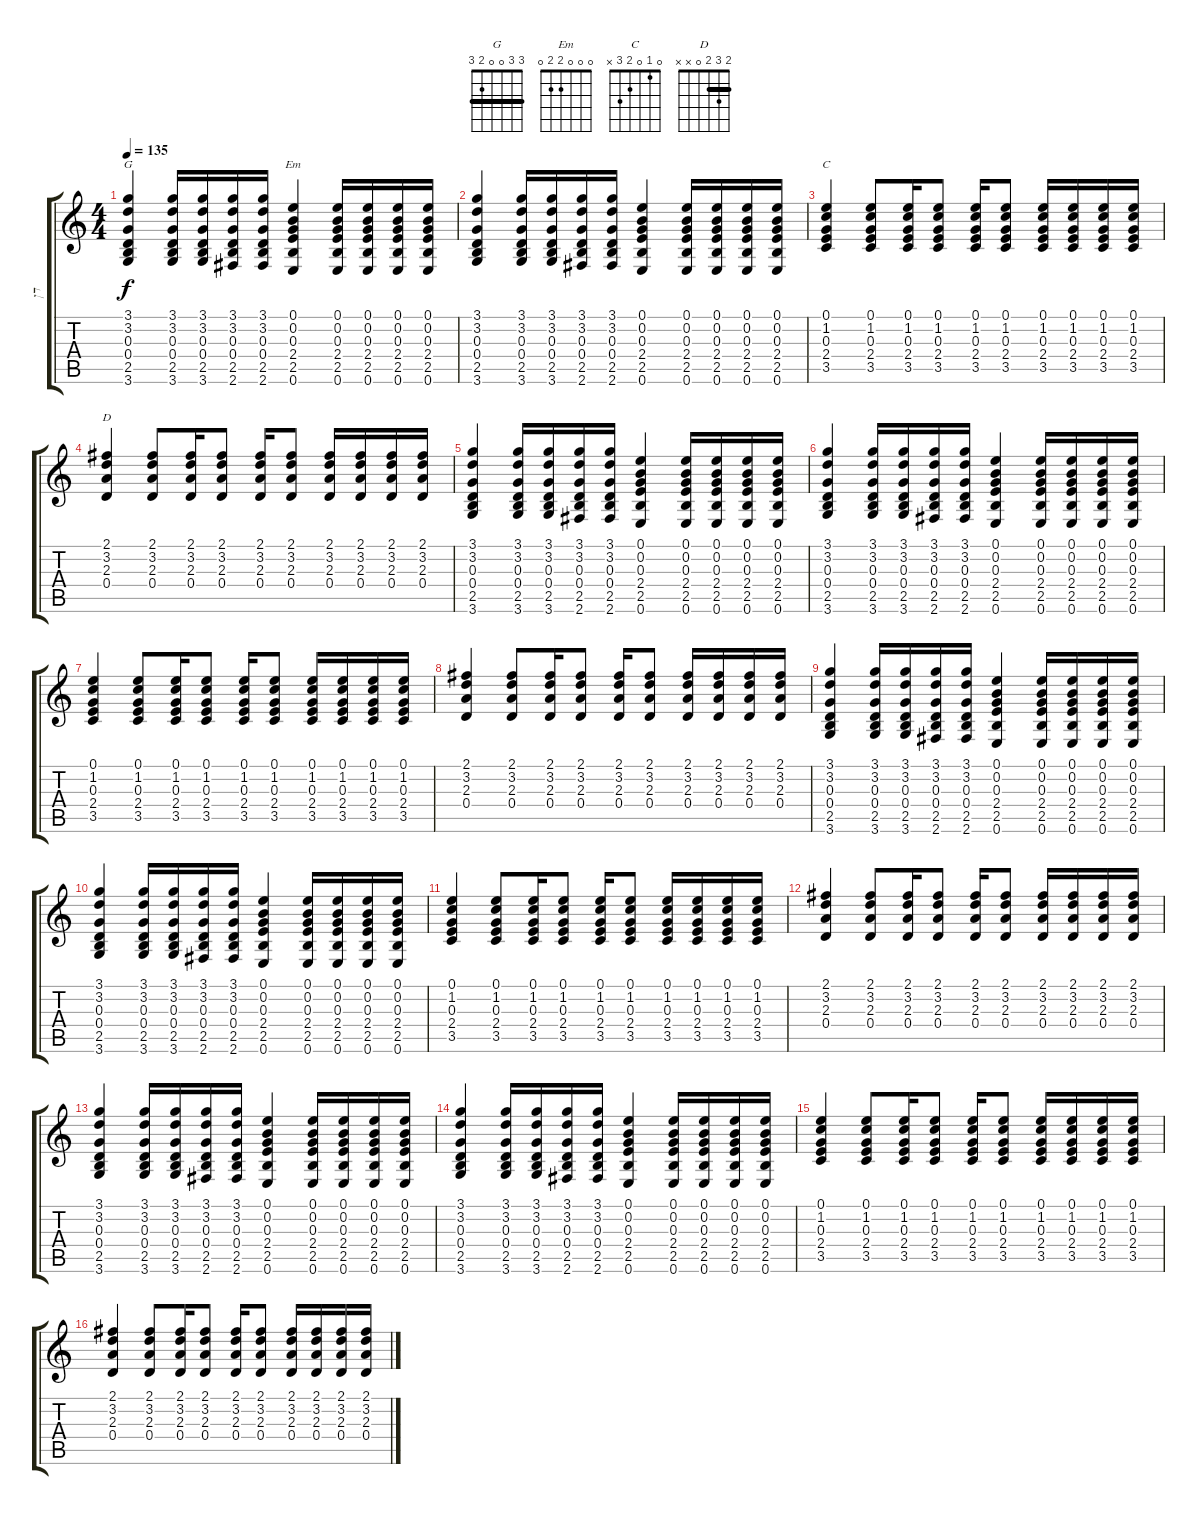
\track ("דן" "דן") {instrument acousticguitarnylon}
\staff {score tabs}
\tuning (E4 B3 G3 D3 A2 E2) {hide}
\chord ("G" 3 3 0 0 2 3) {barre 3}
\chord ("Em" 0 0 0 2 2 0)
\chord ("C" 0 1 0 2 3 x)
\chord ("D" 2 3 2 0 x x) {barre 2}
\ts (4 4)
\tempo 135
\clef g2
\ks c
(3.1 3.2 0.3 0.4 2.5 3.6).4{ch "G" dy f} (3.1 3.2 0.3 0.4 2.5 3.6).16 (3.1 3.2 0.3 0.4 2.5 3.6).16 (3.1 3.2 0.3 0.4 2.5 2.6).16 (3.1 3.2 0.3 0.4 2.5 2.6).16 (0.1 0.2 0.3 2.4 2.5 0.6).4{ch "Em"} (0.1 0.2 0.3 2.4 2.5 0.6).16 (0.1 0.2 0.3 2.4 2.5 0.6).16 (0.1 0.2 0.3 2.4 2.5 0.6).16 (0.1 0.2 0.3 2.4 2.5 0.6).16 |
(3.1 3.2 0.3 0.4 2.5 3.6).4 (3.1 3.2 0.3 0.4 2.5 3.6).16 (3.1 3.2 0.3 0.4 2.5 3.6).16 (3.1 3.2 0.3 0.4 2.5 2.6).16 (3.1 3.2 0.3 0.4 2.5 2.6).16 (0.1 0.2 0.3 2.4 2.5 0.6).4 (0.1 0.2 0.3 2.4 2.5 0.6).16 (0.1 0.2 0.3 2.4 2.5 0.6).16 (0.1 0.2 0.3 2.4 2.5 0.6).16 (0.1 0.2 0.3 2.4 2.5 0.6).16 |
(0.1 1.2 0.3 2.4 3.5).4{ch "C"} (0.1 1.2 0.3 2.4 3.5).8 (0.1 1.2 0.3 2.4 3.5).16 (0.1 1.2 0.3 2.4 3.5).8 (0.1 1.2 0.3 2.4 3.5).16 (0.1 1.2 0.3 2.4 3.5).8 (0.1 1.2 0.3 2.4 3.5).16 (0.1 1.2 0.3 2.4 3.5).16 (0.1 1.2 0.3 2.4 3.5).16 (0.1 1.2 0.3 2.4 3.5).16 |
(2.1 3.2 2.3 0.4).4{ch "D"} (2.1 3.2 2.3 0.4).8 (2.1 3.2 2.3 0.4).16 (2.1 3.2 2.3 0.4).8 (2.1 3.2 2.3 0.4).16 (2.1 3.2 2.3 0.4).8 (2.1 3.2 2.3 0.4).16 (2.1 3.2 2.3 0.4).16 (2.1 3.2 2.3 0.4).16 (2.1 3.2 2.3 0.4).16 |
(3.1 3.2 0.3 0.4 2.5 3.6).4 (3.1 3.2 0.3 0.4 2.5 3.6).16 (3.1 3.2 0.3 0.4 2.5 3.6).16 (3.1 3.2 0.3 0.4 2.5 2.6).16 (3.1 3.2 0.3 0.4 2.5 2.6).16 (0.1 0.2 0.3 2.4 2.5 0.6).4 (0.1 0.2 0.3 2.4 2.5 0.6).16 (0.1 0.2 0.3 2.4 2.5 0.6).16 (0.1 0.2 0.3 2.4 2.5 0.6).16 (0.1 0.2 0.3 2.4 2.5 0.6).16 |
(3.1 3.2 0.3 0.4 2.5 3.6).4 (3.1 3.2 0.3 0.4 2.5 3.6).16 (3.1 3.2 0.3 0.4 2.5 3.6).16 (3.1 3.2 0.3 0.4 2.5 2.6).16 (3.1 3.2 0.3 0.4 2.5 2.6).16 (0.1 0.2 0.3 2.4 2.5 0.6).4 (0.1 0.2 0.3 2.4 2.5 0.6).16 (0.1 0.2 0.3 2.4 2.5 0.6).16 (0.1 0.2 0.3 2.4 2.5 0.6).16 (0.1 0.2 0.3 2.4 2.5 0.6).16 |
(0.1 1.2 0.3 2.4 3.5).4 (0.1 1.2 0.3 2.4 3.5).8 (0.1 1.2 0.3 2.4 3.5).16 (0.1 1.2 0.3 2.4 3.5).8 (0.1 1.2 0.3 2.4 3.5).16 (0.1 1.2 0.3 2.4 3.5).8 (0.1 1.2 0.3 2.4 3.5).16 (0.1 1.2 0.3 2.4 3.5).16 (0.1 1.2 0.3 2.4 3.5).16 (0.1 1.2 0.3 2.4 3.5).16 |
(2.1 3.2 2.3 0.4).4 (2.1 3.2 2.3 0.4).8 (2.1 3.2 2.3 0.4).16 (2.1 3.2 2.3 0.4).8 (2.1 3.2 2.3 0.4).16 (2.1 3.2 2.3 0.4).8 (2.1 3.2 2.3 0.4).16 (2.1 3.2 2.3 0.4).16 (2.1 3.2 2.3 0.4).16 (2.1 3.2 2.3 0.4).16 |
(3.1 3.2 0.3 0.4 2.5 3.6).4 (3.1 3.2 0.3 0.4 2.5 3.6).16 (3.1 3.2 0.3 0.4 2.5 3.6).16 (3.1 3.2 0.3 0.4 2.5 2.6).16 (3.1 3.2 0.3 0.4 2.5 2.6).16 (0.1 0.2 0.3 2.4 2.5 0.6).4 (0.1 0.2 0.3 2.4 2.5 0.6).16 (0.1 0.2 0.3 2.4 2.5 0.6).16 (0.1 0.2 0.3 2.4 2.5 0.6).16 (0.1 0.2 0.3 2.4 2.5 0.6).16 |
(3.1 3.2 0.3 0.4 2.5 3.6).4 (3.1 3.2 0.3 0.4 2.5 3.6).16 (3.1 3.2 0.3 0.4 2.5 3.6).16 (3.1 3.2 0.3 0.4 2.5 2.6).16 (3.1 3.2 0.3 0.4 2.5 2.6).16 (0.1 0.2 0.3 2.4 2.5 0.6).4 (0.1 0.2 0.3 2.4 2.5 0.6).16 (0.1 0.2 0.3 2.4 2.5 0.6).16 (0.1 0.2 0.3 2.4 2.5 0.6).16 (0.1 0.2 0.3 2.4 2.5 0.6).16 |
(0.1 1.2 0.3 2.4 3.5).4 (0.1 1.2 0.3 2.4 3.5).8 (0.1 1.2 0.3 2.4 3.5).16 (0.1 1.2 0.3 2.4 3.5).8 (0.1 1.2 0.3 2.4 3.5).16 (0.1 1.2 0.3 2.4 3.5).8 (0.1 1.2 0.3 2.4 3.5).16 (0.1 1.2 0.3 2.4 3.5).16 (0.1 1.2 0.3 2.4 3.5).16 (0.1 1.2 0.3 2.4 3.5).16 |
(2.1 3.2 2.3 0.4).4 (2.1 3.2 2.3 0.4).8 (2.1 3.2 2.3 0.4).16 (2.1 3.2 2.3 0.4).8 (2.1 3.2 2.3 0.4).16 (2.1 3.2 2.3 0.4).8 (2.1 3.2 2.3 0.4).16 (2.1 3.2 2.3 0.4).16 (2.1 3.2 2.3 0.4).16 (2.1 3.2 2.3 0.4).16 |
(3.1 3.2 0.3 0.4 2.5 3.6).4 (3.1 3.2 0.3 0.4 2.5 3.6).16 (3.1 3.2 0.3 0.4 2.5 3.6).16 (3.1 3.2 0.3 0.4 2.5 2.6).16 (3.1 3.2 0.3 0.4 2.5 2.6).16 (0.1 0.2 0.3 2.4 2.5 0.6).4 (0.1 0.2 0.3 2.4 2.5 0.6).16 (0.1 0.2 0.3 2.4 2.5 0.6).16 (0.1 0.2 0.3 2.4 2.5 0.6).16 (0.1 0.2 0.3 2.4 2.5 0.6).16 |
(3.1 3.2 0.3 0.4 2.5 3.6).4 (3.1 3.2 0.3 0.4 2.5 3.6).16 (3.1 3.2 0.3 0.4 2.5 3.6).16 (3.1 3.2 0.3 0.4 2.5 2.6).16 (3.1 3.2 0.3 0.4 2.5 2.6).16 (0.1 0.2 0.3 2.4 2.5 0.6).4 (0.1 0.2 0.3 2.4 2.5 0.6).16 (0.1 0.2 0.3 2.4 2.5 0.6).16 (0.1 0.2 0.3 2.4 2.5 0.6).16 (0.1 0.2 0.3 2.4 2.5 0.6).16 |
(0.1 1.2 0.3 2.4 3.5).4 (0.1 1.2 0.3 2.4 3.5).8 (0.1 1.2 0.3 2.4 3.5).16 (0.1 1.2 0.3 2.4 3.5).8 (0.1 1.2 0.3 2.4 3.5).16 (0.1 1.2 0.3 2.4 3.5).8 (0.1 1.2 0.3 2.4 3.5).16 (0.1 1.2 0.3 2.4 3.5).16 (0.1 1.2 0.3 2.4 3.5).16 (0.1 1.2 0.3 2.4 3.5).16 |
(2.1 3.2 2.3 0.4).4 (2.1 3.2 2.3 0.4).8 (2.1 3.2 2.3 0.4).16 (2.1 3.2 2.3 0.4).8 (2.1 3.2 2.3 0.4).16 (2.1 3.2 2.3 0.4).8 (2.1 3.2 2.3 0.4).16 (2.1 3.2 2.3 0.4).16 (2.1 3.2 2.3 0.4).16 (2.1 3.2 2.3 0.4).16
